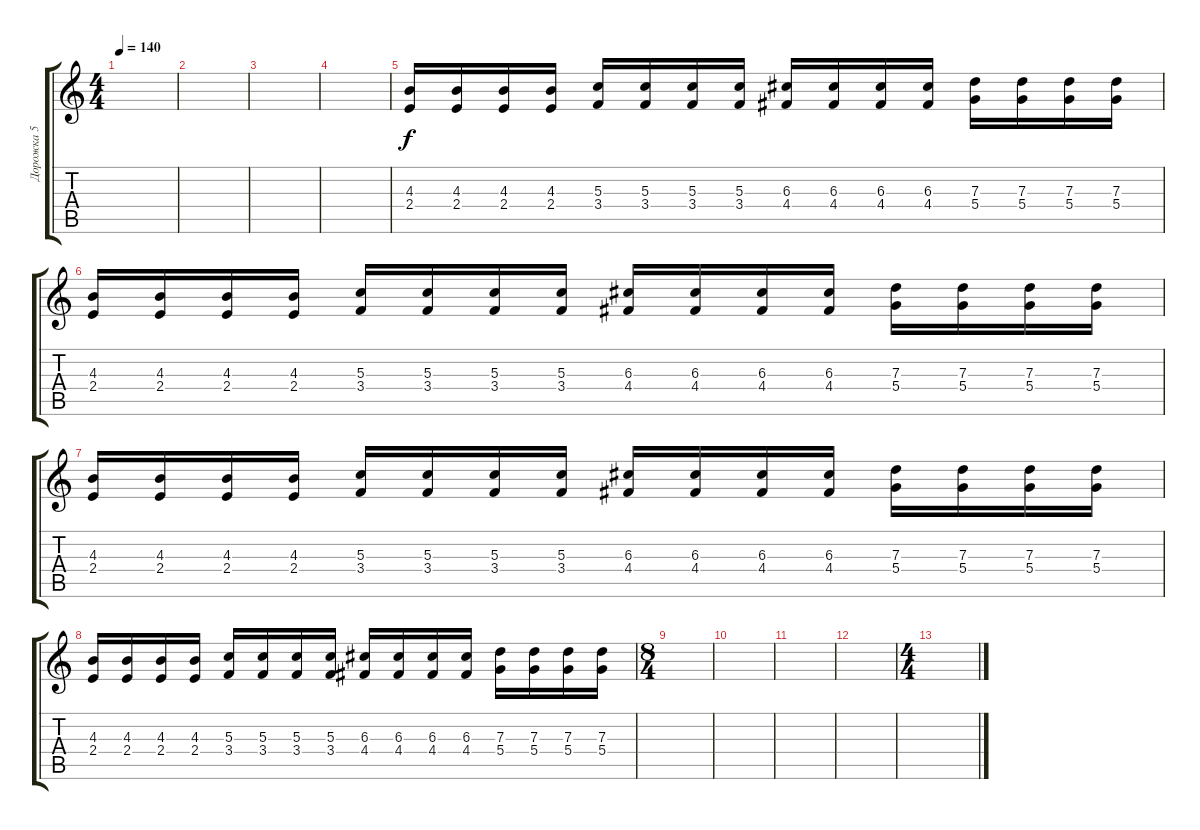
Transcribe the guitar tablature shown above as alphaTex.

\track ("Дорожка 5" "Дорожка 5") {instrument overdrivenguitar}
\staff {score tabs}
\tuning (E4 B3 G3 D3 A2 E2) {hide}
\ts (4 4)
\tempo 140
\clef g2
\ks c
|
|
|
|
(4.3 2.4).16 (4.3 2.4).16 (4.3 2.4).16 (4.3 2.4).16 (5.3 3.4).16 (5.3 3.4).16 (5.3 3.4).16 (5.3 3.4).16 (6.3 4.4).16 (6.3 4.4).16 (6.3 4.4).16 (6.3 4.4).16 (7.3 5.4).16 (7.3 5.4).16 (7.3 5.4).16 (7.3 5.4).16 |
(4.3 2.4).16 (4.3 2.4).16 (4.3 2.4).16 (4.3 2.4).16 (5.3 3.4).16 (5.3 3.4).16 (5.3 3.4).16 (5.3 3.4).16 (6.3 4.4).16 (6.3 4.4).16 (6.3 4.4).16 (6.3 4.4).16 (7.3 5.4).16 (7.3 5.4).16 (7.3 5.4).16 (7.3 5.4).16 |
(4.3 2.4).16 (4.3 2.4).16 (4.3 2.4).16 (4.3 2.4).16 (5.3 3.4).16 (5.3 3.4).16 (5.3 3.4).16 (5.3 3.4).16 (6.3 4.4).16 (6.3 4.4).16 (6.3 4.4).16 (6.3 4.4).16 (7.3 5.4).16 (7.3 5.4).16 (7.3 5.4).16 (7.3 5.4).16 |
(4.3 2.4).16 (4.3 2.4).16 (4.3 2.4).16 (4.3 2.4).16 (5.3 3.4).16 (5.3 3.4).16 (5.3 3.4).16 (5.3 3.4).16 (6.3 4.4).16 (6.3 4.4).16 (6.3 4.4).16 (6.3 4.4).16 (7.3 5.4).16 (7.3 5.4).16 (7.3 5.4).16 (7.3 5.4).16 |
\ts (8 4)
|
|
|
|
\ts (4 4)
